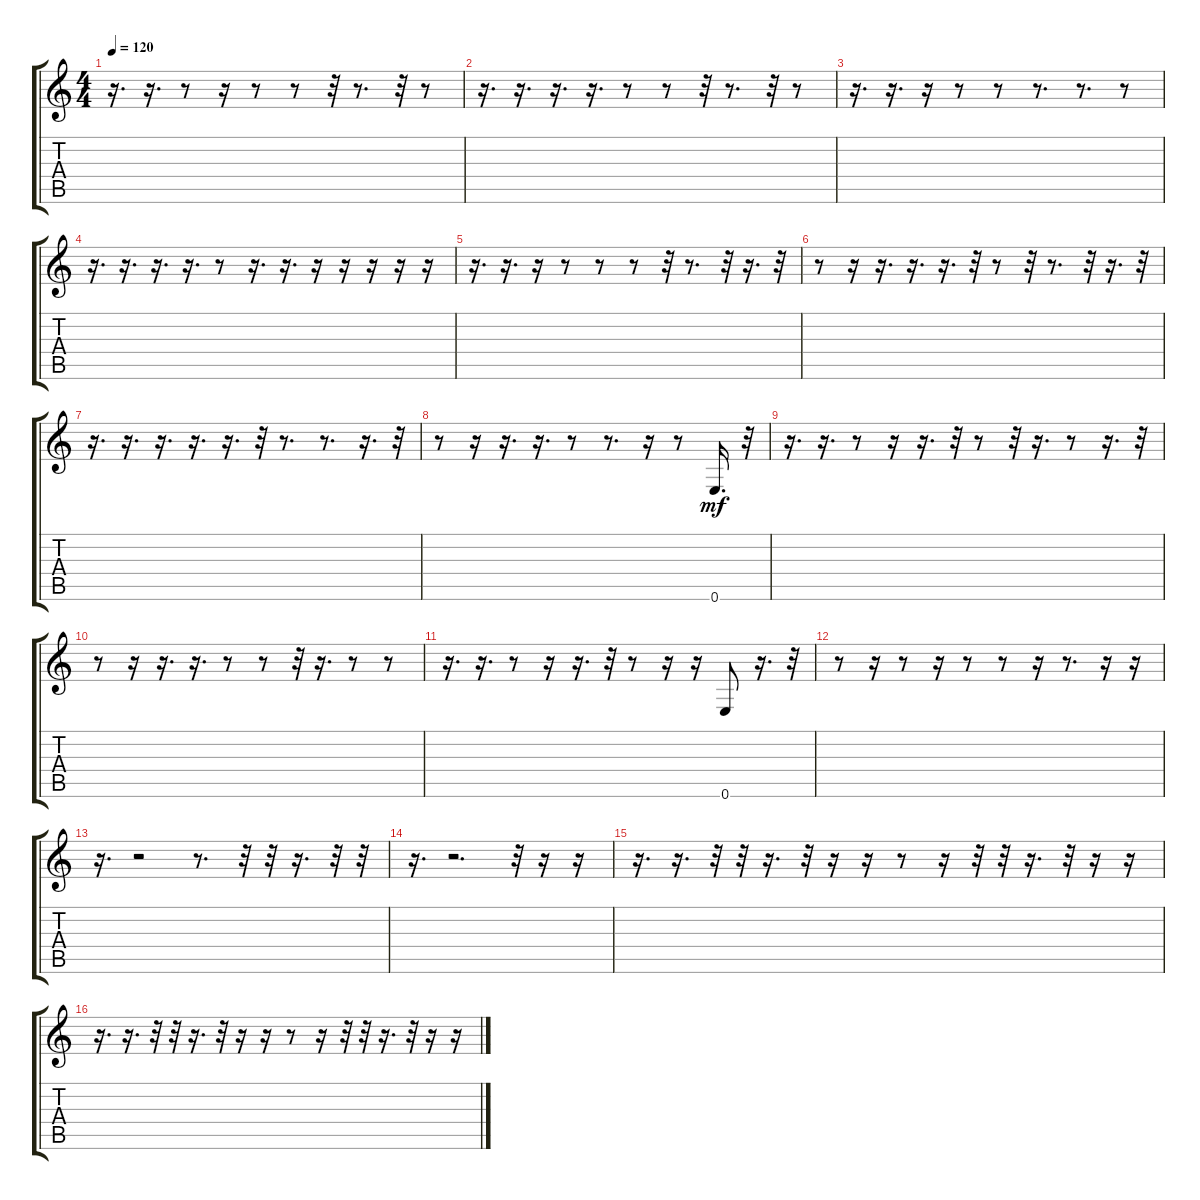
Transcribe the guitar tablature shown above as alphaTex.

\track "" {instrument electricbassfinger}
\staff {score tabs}
\tuning (E4 B3 G3 D3 A2 E2) {hide}
\ts (4 4)
\tempo 120
\clef g2
\ks c
r.16{d dy f} r.16{d} r.8 r.16 r.8 r.8 r.32 r.8{d} r.32 r.8 |
r.16{d} r.16{d} r.16{d} r.16{d} r.8 r.8 r.32 r.8{d} r.32 r.8 |
r.16{d} r.16{d} r.16 r.8 r.8 r.8{d} r.8{d} r.8 |
r.16{d} r.16{d} r.16{d} r.16{d} r.8 r.16{d} r.16{d} r.16 r.16 r.16 r.16 r.16 |
r.16{d} r.16{d} r.16 r.8 r.8 r.8 r.32 r.8{d} r.32 r.16{d} r.32 |
r.8 r.16 r.16{d} r.16{d} r.16{d} r.32 r.8 r.32 r.8{d} r.32 r.16{d} r.32 |
r.16{d} r.16{d} r.16{d} r.16{d} r.16{d} r.32 r.8{d} r.8{d} r.16{d} r.32 |
r.8 r.16 r.16{d} r.16{d} r.8 r.8{d} r.16 r.8 0.6.16{d dy mf} r.32 |
r.16{d} r.16{d} r.8 r.16 r.16{d} r.32 r.8 r.32 r.16{d} r.8 r.16{d} r.32 |
r.8 r.16 r.16{d} r.16{d} r.8 r.8 r.32 r.16{d} r.8 r.8 |
r.16{d} r.16{d} r.8 r.16 r.16{d} r.32 r.8 r.16 r.16 0.6.8 r.16{d} r.32 |
r.8 r.16 r.8 r.16 r.8 r.8 r.16 r.8{d} r.16 r.16 |
r.16{d} r.2 r.8{d} r.32 r.32 r.16{d} r.32 r.32 |
r.16{d} r.2{d} r.32 r.16 r.16 |
r.16{d} r.16{d} r.32 r.32 r.16{d} r.32 r.16 r.16 r.8 r.16 r.32 r.32 r.16{d} r.32 r.16 r.16 |
r.16{d} r.16{d} r.32 r.32 r.16{d} r.32 r.16 r.16 r.8 r.16 r.32 r.32 r.16{d} r.32 r.16 r.16
